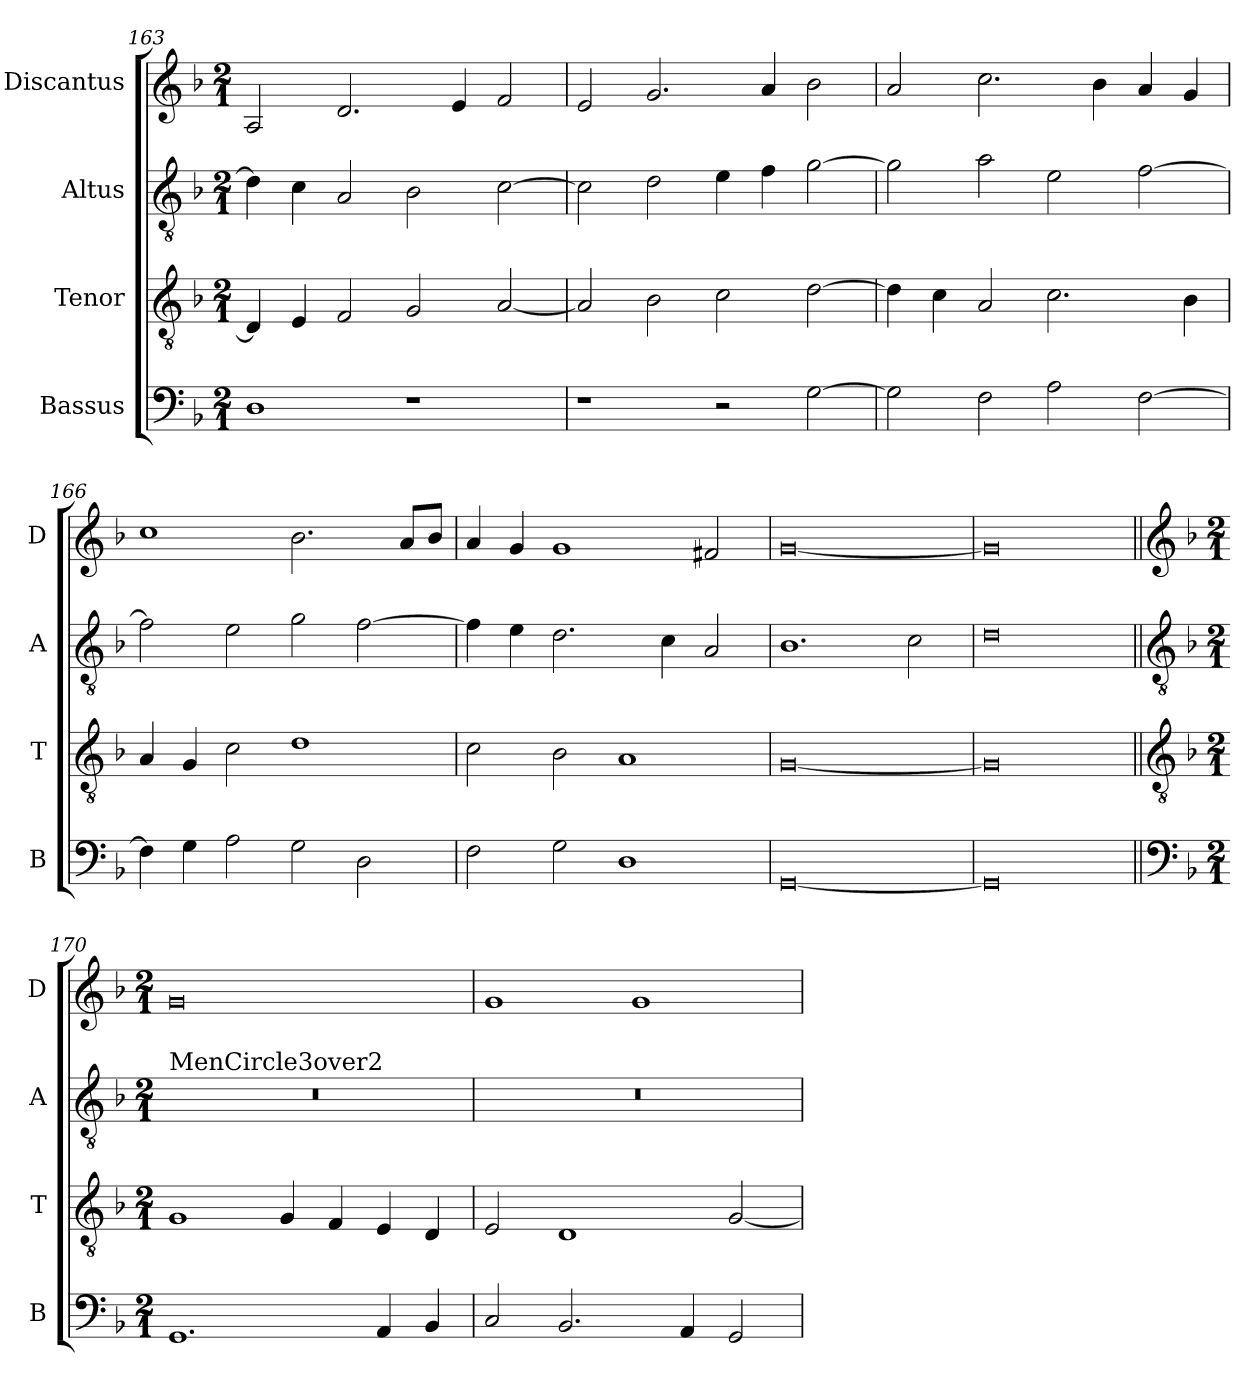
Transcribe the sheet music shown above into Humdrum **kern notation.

**kern	**kern	**kern	**kern
*part4	*part3	*part2	*part1
*staff4	*staff3	*staff2	*staff1
*I"Bassus	*I"Tenor	*I"Altus	*I"Discantus
*I'B	*I'T	*I'A	*I'D
*clefF4	*clefGv2	*clefGv2	*clefG2
*k[b-]	*k[b-]	*k[b-]	*k[b-]
*M2/1	*M2/1	*M2/1	*M2/1
=163	=163	=163	=163
1D	4D/]	4d\]	2A/
.	4E/	4c\	.
.	2F/	2A/	2.d/
1r	2G/	2B-\	.
.	.	.	4e/
.	[2A/	[2c\	2f/
=164	=164	=164	=164
1r	2A/]	2c\]	2e/
.	2B-\	2d\	2.g/
2r	2c\	4e\	.
.	.	4f\	4a/
[2G\	[2d\	[2g\	2b-\
=165	=165	=165	=165
2G\]	4d\]	2g\]	2a/
.	4c\	.	.
2F\	2A/	2a\	2.cc\
2A\	2.c\	2e\	.
.	.	.	4b-\
[2F\	.	[2f\	4a/
.	4B-\	.	4g/
=166	=166	=166	=166
4F\]	4A/	2f\]	1cc
4G\	4G/	.	.
2A\	2c\	2e\	.
2G\	1d	2g\	2.b-\
2D\	.	[2f\	.
.	.	.	8a/L
.	.	.	8b-/J
=167	=167	=167	=167
2F\	2c\	4f\]	4a/
.	.	4e\	4g/
2G\	2B-\	2.d\	1g
1D	1A	.	.
.	.	4c\	.
.	.	2A/	2f#X/
=168	=168	=168	=168
[0GG	[0G	1.B-	[0g
.	.	2c\	.
=169	=169	=169	=169
0GG]	0G]	0d	0g]
!!LO:LB:g=z
=170||	=170||	=170||	=170||
*clefF4	*clefGv2	*clefGv2	*clefG2
*k[b-]	*k[b-]	*k[b-]	*k[b-]
*M2/1	*M2/1	*M2/1	*M2/1
!	!	!LO:TX:a:t=MenCircle3over2	!
!	!	!LO:N:vis=0.	!
1.GG	1G	0r	0g
.	4G/	.	.
.	4F/	.	.
4AA/	4E/	.	.
4BB-/	4D/	.	.
=171	=171	=171	=171
!	!	!LO:N:vis=0.	!
2C/	2E/	0r	1g
2.BB-/	1D	.	.
.	.	.	1g
4AA/	.	.	.
2GG/	[2G/	.	.
=	=	=	=
*-	*-	*-	*-
